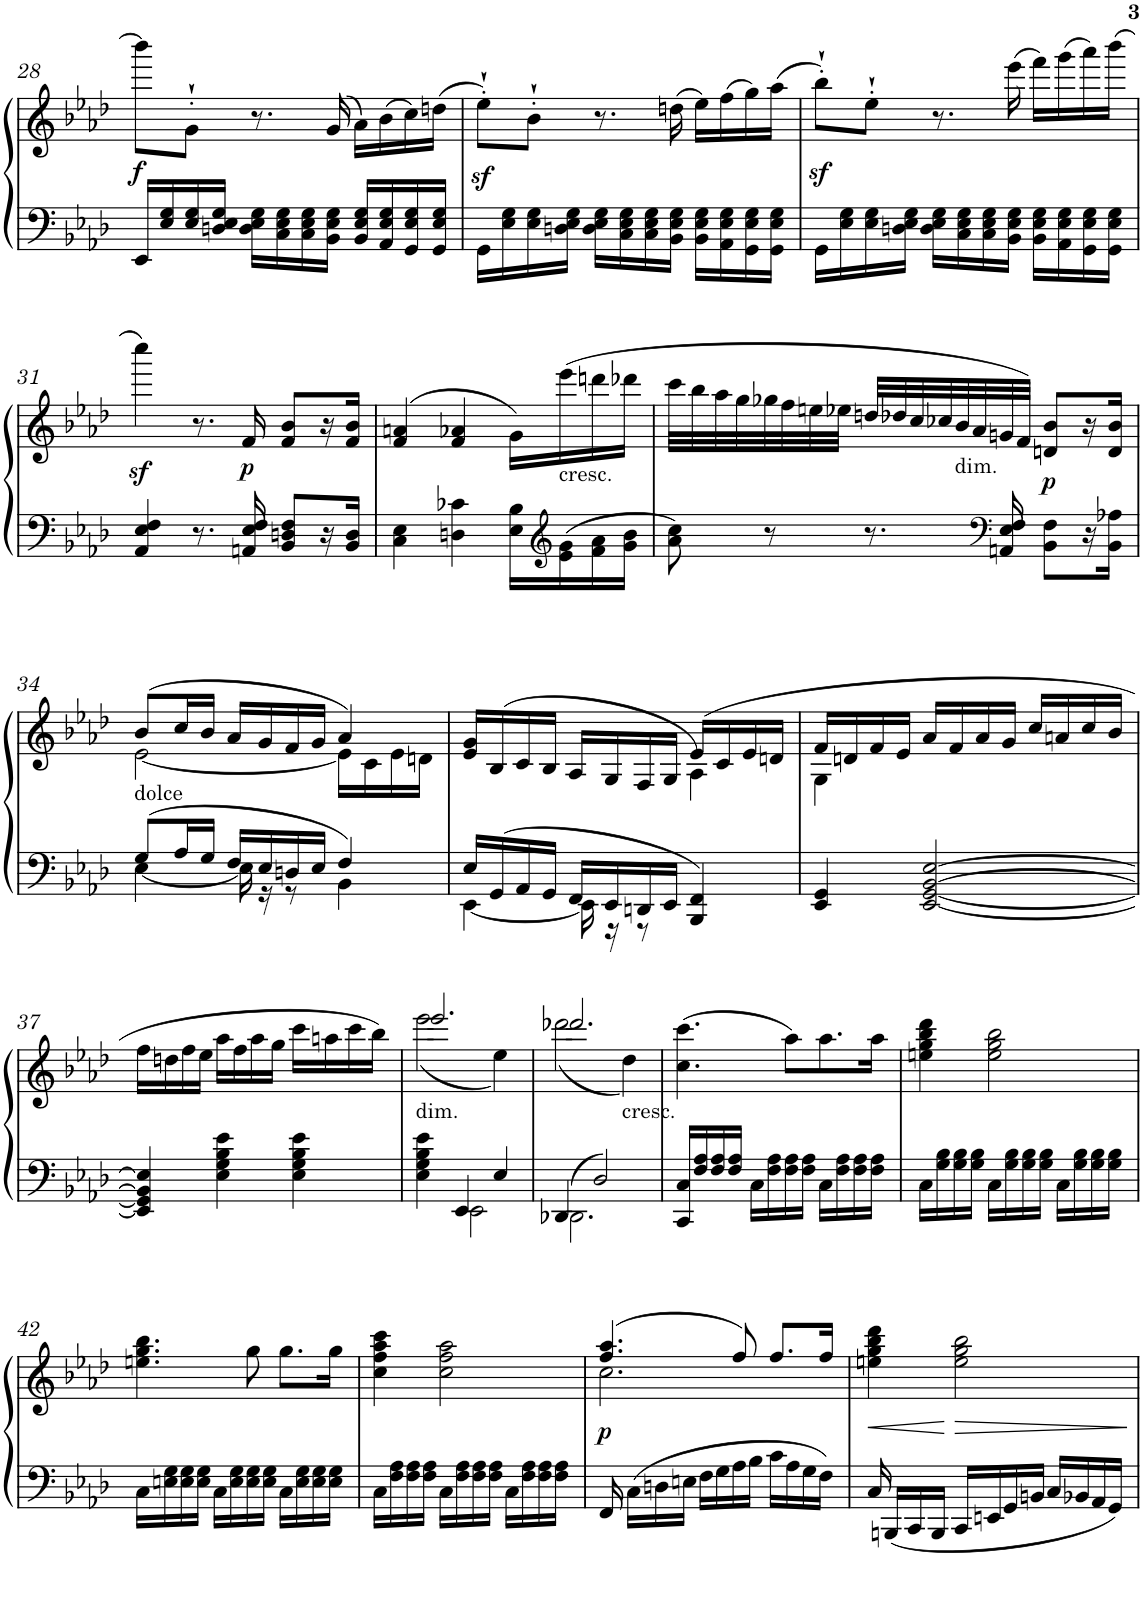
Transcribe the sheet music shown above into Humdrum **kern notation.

**kern	**kern	**dynam
*part1	*part1	*part1
*staff2	*staff1	*staff1/2
*I"Piano	*	*
*I'Pno	*	*
!!LO:PB:g=z
*clefF4	*clefG2	*
*k[b-e-a-d-]	*k[b-e-a-d-]	*
*A-:	*A-:	*
*M3/4	*M3/4	*
=28	=28	=28
!	!	!LO:DY:b
16EE-/LL	8bbb-\L]	f
16E-/ 16G/	.	.
16E-/ 16G/	8g'`\J	.
16Dn/ 16E-/ 16G/JJ	.	.
16D\ 16E-\ 16G\LL	8.r	.
16C\ 16E-\ 16G\	.	.
16C\ 16E-\ 16G\	.	.
16BB-\ 16E-\ 16G\JJ	(>16g/	.
16BB-/ 16E-/ 16G/LL	16a-\LL)	.
16AA-/ 16E-/ 16G/	(>16b-\	.
16GG/ 16E-/ 16G/	16cc\)	.
16GG/ 16E-/ 16G/JJ	(>16ddn\JJ	.
=29	=29	=29
16GG\LL	8ee-z<'`\L)	.
16E-\ 16G\	.	.
16E-\ 16G\	8b-'`\J	.
16Dn\ 16E-\ 16G\JJ	.	.
16D\ 16E-\ 16G\LL	8.r	.
16C\ 16E-\ 16G\	.	.
16C\ 16E-\ 16G\	.	.
16BB-\ 16E-\ 16G\JJ	(>16ddn\	.
16BB-\ 16E-\ 16G\LL	16ee-\LL)	.
16AA-\ 16E-\ 16G\	(>16ff\	.
16GG\ 16E-\ 16G\	16gg\)	.
16GG\ 16E-\ 16G\JJ	(>16aa-\JJ	.
=30	=30	=30
16GG\LL	8bb-z<'`\L)	.
16E-\ 16G\	.	.
16E-\ 16G\	8ee-'`\J	.
16Dn\ 16E-\ 16G\JJ	.	.
16D\ 16E-\ 16G\LL	8.r	.
16C\ 16E-\ 16G\	.	.
16C\ 16E-\ 16G\	.	.
16BB-\ 16E-\ 16G\JJ	(>16eee-\	.
16BB-\ 16E-\ 16G\LL	16fff\LL)	.
16AA-\ 16E-\ 16G\	(>16ggg\	.
16GG\ 16E-\ 16G\	16aaa-\)	.
16GG\ 16E-\ 16G\JJ	(>16bbb-\JJ	.
!!LO:LB:g=z
=31	=31	=31
4AA-/ 4E-/ 4F/	4ccccz<\)	.
8.r	8.r	.
!	!	!LO:DY:b
16AAn/ 16E-/ 16F/	16f/	p
8BB-/ 8Dn/ 8F/L	8f/ 8b-/L	.
16r	16r	.
16BB-/ 16D/JJ	16f/ 16b-/JJ	.
=32	=32	=32
4C\ 4E-\	(>4f/ 4an/	.
4Dn\ 4c-X\	4f/ 4a-X/	.
16E-\ 16B-\LL	16g\LL)	.
*clefG2	*	*
!	!LO:TX:b:t=cresc.	!
16e-\ 16g\	(>16eee-\	.
16f\ 16a-\	16dddn\	.
16g\ 16b-\JJ	16ddd-X\JJ	.
=33	=33	=33
8a-\ 8cc\	32ccc\LLL	.
.	32bb-\	.
.	32aa-\	.
.	32gg\	.
8r	32gg-X\	.
.	32ff\	.
.	32een\	.
.	32ee-X\JJJ	.
8.r	32ddn/LLL	.
.	32dd-X/	.
.	32cc/	.
.	32cc-X/	.
!	!LO:TX:b:t=dim.	!
.	32b-/	.
.	32a-/	.
*clefF4	*	*
16AAn/ 16E-/ 16F/	32gn/	.
.	32f/JJJ)	.
!	!	!LO:DY:b
8BB-\ 8F\L	8dn/ 8b-/L	p
16r	16r	.
16BB-\ 16A-X\JJ	16d/ 16b-/JJ	.
!!LO:LB:g=z
=34	=34	=34
*^	*^	*
!	!	!LO:TX:b:t=dolce	!	!
8G/L	[4E-\	(>8b-/L	[2e-\	.
16A-/L	.	16cc/L	.	.
16G/JJ	.	16b-/JJ	.	.
16F/LL	16E-\]	16a-/LL	.	.
16E-/	16r	16g/	.	.
16Dn/	8r	16f/	.	.
16E-/JJ	.	16g/JJ	.	.
4F/	4BB-\	4a-/)	16e-\LL]	.
.	.	.	16c\	.
.	.	.	16e-\	.
.	.	.	16dn\JJ	.
=35	=35	=35	=35	=35
16E-/LL	[4EE-\	16e-/ 16g/LL	2ryy	.
16GG/	.	(>16B-/	.	.
16AA-/	.	16c/	.	.
16GG/JJ	.	16B-/JJ	.	.
16FF/LL	16EE-\]	16A-/LL	.	.
16EE-/	16r	16G/	.	.
16DDn/	8r	16F/	.	.
16EE-/JJ	.	16G/JJ	.	.
4BBB-/ 4FF/	4ryy	(>16e-/LL	4A-\)	.
.	.	16c/	.	.
.	.	16e-/	.	.
.	.	16dn/JJ	.	.
*v	*v	*	*	*
=36	=36	=36	=36
4EE-/ 4GG/	16f/LL	4G\	.
.	16dn/	.	.
.	16f/	.	.
.	16e-/JJ	.	.
[2EE-/ [2GG/ [2BB-/ [2E-/	16a-/LL	2ryy	.
.	16f/	.	.
.	16a-/	.	.
.	16g/JJ	.	.
.	16cc/LL	.	.
.	16an/	.	.
.	16cc/	.	.
.	16b-/JJ	.	.
*	*v	*v	*
!!LO:LB:g=z
=37	=37	=37
4EE-/] 4GG/] 4BB-/] 4E-/]	16ff\LL	.
.	16ddn\	.
.	16ff\	.
.	16ee-\JJ	.
4E-\ 4G\ 4B-\ 4e-\	16aa-\LL	.
.	16ff\	.
.	16aa-\	.
.	16gg\JJ	.
4E-\ 4G\ 4B-\ 4e-\	16ccc\LL	.
.	16aan\	.
.	16ccc\	.
.	16bb-\JJ)	.
=38	=38	=38
*^	*^	*
!	!	!LO:TX:b:t=dim.	!	!
4E-\ 4G\ 4B-\ 4e-\	4ryy	2.eee-/	(<2eee-\	.
4EE-/	2EE-\	.	.	.
4E-/	.	.	4ee-\)	.
=39	=39	=39	=39	=39
4DD-X/	2.DD-\	2.ddd-X/	(<2ddd-\	.
2D-/	.	.	.	.
!	!	!	!LO:TX:b:t=cresc.	!
.	.	.	4dd-\)	.
*v	*v	*	*	*
*	*v	*v	*
=40	=40	=40
16CC/ 16C/LL	(>4.cc\ 4.ccc\	.
16F/ 16A-/	.	.
16F/ 16A-/	.	.
16F/ 16A-/JJ	.	.
16C\LL	.	.
16F\ 16A-\	.	.
16F\ 16A-\	8aa-\L)	.
16F\ 16A-\JJ	.	.
16C\LL	8.aa-\	.
16F\ 16A-\	.	.
16F\ 16A-\	.	.
16F\ 16A-\JJ	16aa-\Jk	.
=41	=41	=41
16C\LL	4een\ 4gg\ 4bb-\ 4ddd-\	.
16G\ 16B-\	.	.
16G\ 16B-\	.	.
16G\ 16B-\JJ	.	.
16C\LL	2ee\ 2gg\ 2bb-\	.
16G\ 16B-\	.	.
16G\ 16B-\	.	.
16G\ 16B-\JJ	.	.
16C\LL	.	.
16G\ 16B-\	.	.
16G\ 16B-\	.	.
16G\ 16B-\JJ	.	.
!!LO:LB:g=z
=42	=42	=42
16C\LL	4.een\ 4.gg\ 4.bb-\	.
16En\ 16G\	.	.
16E\ 16G\	.	.
16E\ 16G\JJ	.	.
16C\LL	.	.
16E\ 16G\	.	.
16E\ 16G\	8gg\	.
16E\ 16G\JJ	.	.
16C\LL	8.gg\L	.
16E\ 16G\	.	.
16E\ 16G\	.	.
16E\ 16G\JJ	16gg\Jk	.
=43	=43	=43
16C\LL	4cc\ 4ff\ 4aa-\ 4ccc\	.
16F\ 16A-\	.	.
16F\ 16A-\	.	.
16F\ 16A-\JJ	.	.
16C\LL	2cc\ 2ff\ 2aa-\	.
16F\ 16A-\	.	.
16F\ 16A-\	.	.
16F\ 16A-\JJ	.	.
16C\LL	.	.
16F\ 16A-\	.	.
16F\ 16A-\	.	.
16F\ 16A-\JJ	.	.
=44	=44	=44
*	*^	*
!	!	!	!LO:DY:b
16FF/	(>4.ff/ 4.aa-/	2.cc\	p
16C\LL	.	.	.
16Dn\	.	.	.
16En\JJ	.	.	.
16F\LL	.	.	.
16G\	.	.	.
16A-\	8ff/)	.	.
16B-\JJ	.	.	.
16c\LL	8.ff/L	.	.
16A-\	.	.	.
16G\	.	.	.
16F\JJ	16ff/Jk	.	.
*	*v	*v	*
=45	=45	=45
!	!	!LO:HP:b
16C/	4een\ 4gg\ 4bb-\ 4ddd-\	<
16BBBn/LL	.	.
16CC/	.	.
16BBB/JJ	.	.
!	!	!LO:HP:n=1:b
16CC/LL	2ee\ 2gg\ 2bb-\	[ >
16EEn/	.	.
16GG/	.	.
16BBn/JJ	.	.
16C/LL	.	.
16BB-X/	.	.
16AA-/	.	.
16GG/JJ	.	.
.	.	]
=	=	=
*-	*-	*-
